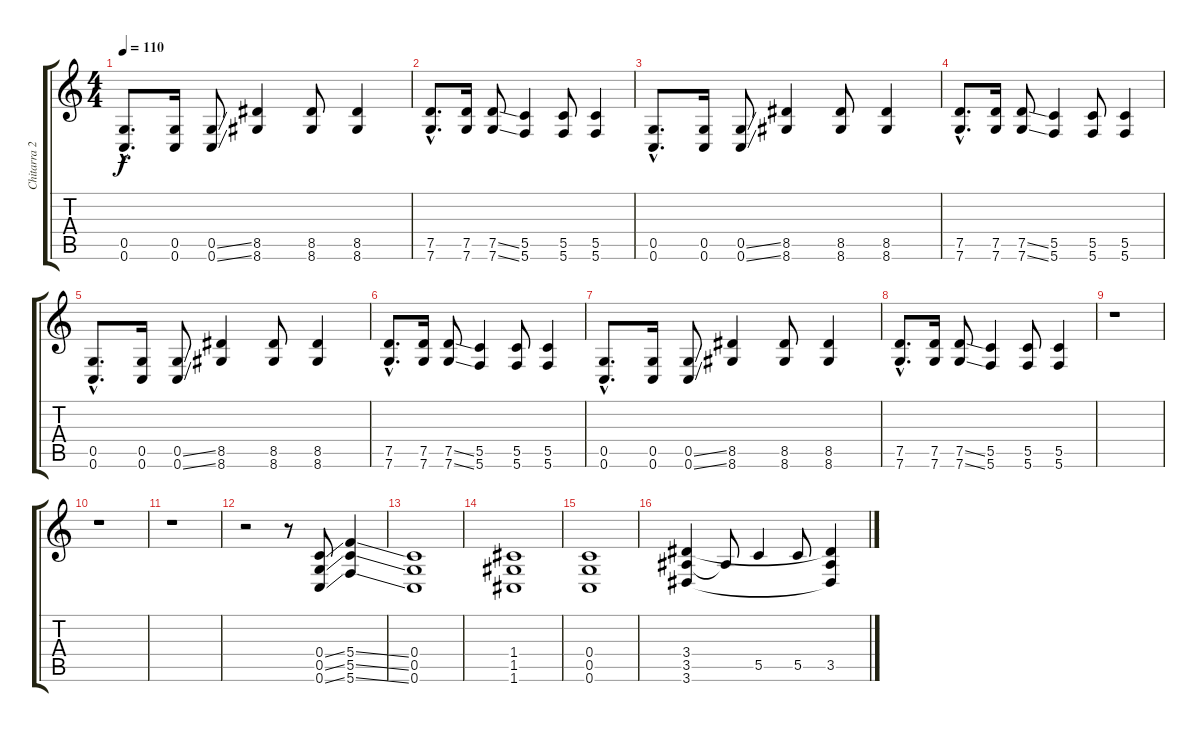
\track ("Chitarra 2" "Chitarra 2") {instrument distortionguitar}
\staff {score tabs}
\tuning (D4 A3 F3 C3 G2 C2) {hide}
\ts (4 4)
\tempo 110
\clef g2
\ks c
(0.5{hac} 0.6{hac}).8{d dy f} (0.5 0.6).16 (0.5{ss} 0.6{ss}).8 (8.5 8.6).4 (8.5 8.6).8 (8.5 8.6).4 |
(7.5{hac} 7.6{hac}).8{d} (7.5 7.6).16 (7.5{ss} 7.6{ss}).8 (5.5 5.6).4 (5.5 5.6).8 (5.5 5.6).4 |
(0.5{hac} 0.6{hac}).8{d} (0.5 0.6).16 (0.5{ss} 0.6{ss}).8 (8.5 8.6).4 (8.5 8.6).8 (8.5 8.6).4 |
(7.5{hac} 7.6{hac}).8{d} (7.5 7.6).16 (7.5{ss} 7.6{ss}).8 (5.5 5.6).4 (5.5 5.6).8 (5.5 5.6).4 |
(0.5{hac} 0.6{hac}).8{d} (0.5 0.6).16 (0.5{ss} 0.6{ss}).8 (8.5 8.6).4 (8.5 8.6).8 (8.5 8.6).4 |
(7.5{hac} 7.6{hac}).8{d} (7.5 7.6).16 (7.5{ss} 7.6{ss}).8 (5.5 5.6).4 (5.5 5.6).8 (5.5 5.6).4 |
(0.5{hac} 0.6{hac}).8{d} (0.5 0.6).16 (0.5{ss} 0.6{ss}).8 (8.5 8.6).4 (8.5 8.6).8 (8.5 8.6).4 |
(7.5{hac} 7.6{hac}).8{d} (7.5 7.6).16 (7.5{ss} 7.6{ss}).8 (5.5 5.6).4 (5.5 5.6).8 (5.5 5.6).4 |
r.1 |
r.1 |
r.1 |
r.2 r.8 (0.4{ss} 0.5{ss} 0.6{ss}).8 (5.4{ss} 5.5{ss} 5.6{ss}).4 |
(0.4 0.5 0.6).1 |
(1.4 1.5 1.6).1 |
(0.4 0.5 0.6).1 |
(3.4 3.5 3.6).4 3.5{t}.8 5.5.4 5.5.8 (3.4{t} 3.5 3.6{t}).4
